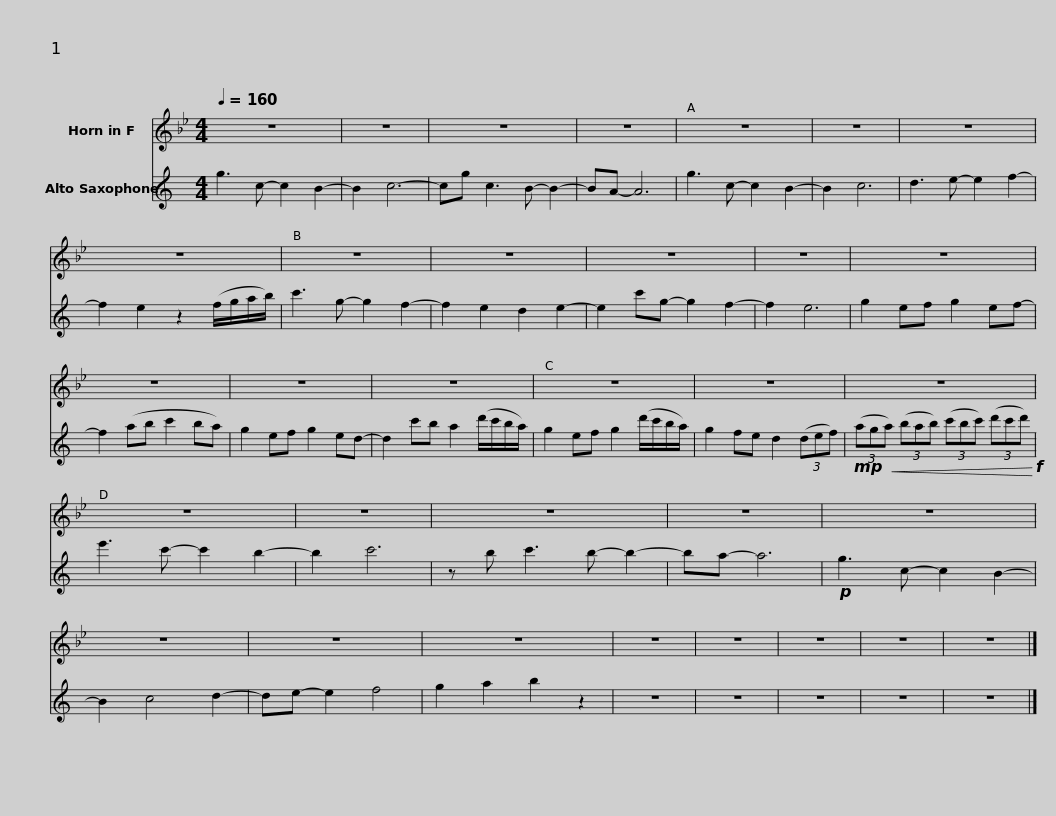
X:1
%%score 1 2
L:1/8
Q:1/4=160
M:4/4
I:linebreak $
K:none
V:1 treble transpose=-7
V:2 treble transpose=-9
V:1
[K:Bb] z8 | z8 | z8 | z8 | z8 | %5
 z8 | z8 | z8 |$ z8 | z8 | %10
 z8 | z8 | z8 | z8 | z8 |$ %15
 z8 | z8 | z8 | z8 |$ z8 | %20
 z8 | z8 | z8 | z8 | z8 | %25
 z8 | z8 | z8 | z8 |$ z8 | %30
 z8 | z8 |] %32
V:2
[K:C] g3 c- c2 B2- | B2 c6- | cg c3 B- B2- | BA- A6 | g3 c- c2 B2- | %5
 B2 c6 | d3 e- e2 f2- | f2 e2 z2 (f/g/a/b/) |$ c'3 g- g2 f2- | f2 e2 d2 e2- | %10
 e2 c'g- g2 f2- | f2 e6 | g2 ef g2 ef- | f2 (ab c'2 ba) | g2 ef g2 ed- |$ %15
 d2 c'b a2 (d'/c'/b/a/) | g2 ef g2 (d'/c'/b/a/) | g2 fe d2 (3(def) |!mp! (3(ag!<(!a) (3(bab) (3(c'bc') (3(d'c'd')!<)!!f! |$ e'3 c'- c'2 b2- | %20
 b2 c'6 | z b c'3 b- b2- | ba- a6 |!p! g3 c- c2 B2- | B2 c4 d2- | %25
 de- e2 f4 | g2 a2 b2 z2 | z8 | z8 |$ z8 | %30
 z8 | z8 |] %32
